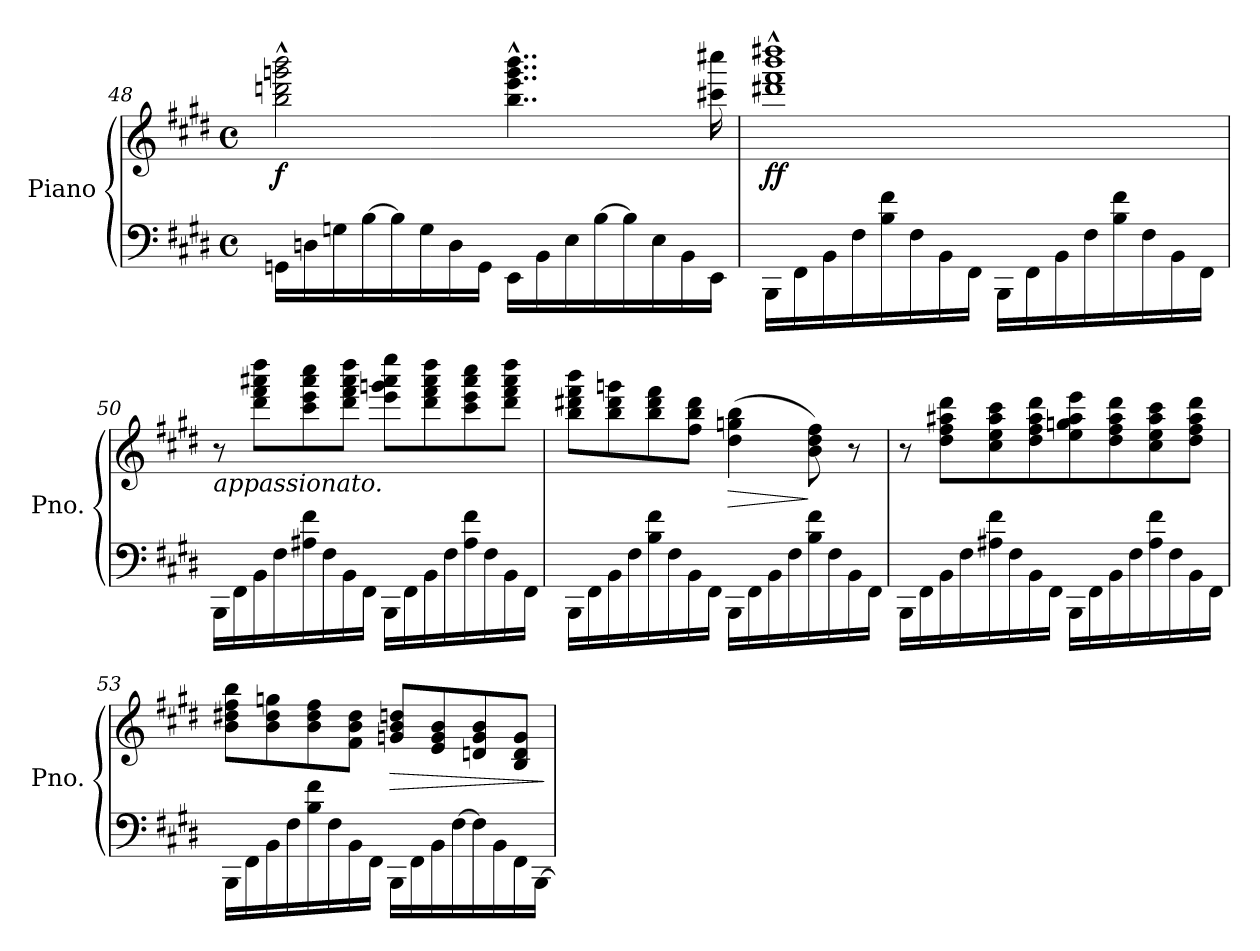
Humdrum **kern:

**kern	**kern	**dynam
*part1	*part1	*part1
*staff2	*staff1	*staff1/2
*I"Piano	*	*
*I'Pno.	*	*
!!LO:LB:g=z
*clefF4	*clefG2	*
*k[f#c#g#d#]	*k[f#c#g#d#]	*
*M4/4	*M4/4	*
*met(c)	*met(c)	*
=48	=48	=48
!	!	!LO:DY:b
16GGn\LL	2bb\^^ 2dddn\^^ 2gggn\^^ 2bbb\^^	f
16Dn\	.	.
16Gn\	.	.
[16B\	.	.
16B\]	.	.
16G\	.	.
16D\	.	.
16GG\JJ	.	.
16EE\LL	4..bb\^^ 4..eee\^^ 4..ggg\^^ 4..bbb\^^	.
16BB\	.	.
16E\	.	.
[16B\	.	.
16B\]	.	.
16E\	.	.
16BB\	.	.
16EE\JJ	16ccc#X\ 16cccc#X\	.
=49	=49	=49
!	!	!LO:DY:b
16BBB\LL	1ddd#X^^ 1fff#^^ 1bbb^^ 1dddd#X^^	ff
16FF#\	.	.
16BB\	.	.
16F#\	.	.
16B\ 16f#\	.	.
16F#\	.	.
16BB\	.	.
16FF#\JJ	.	.
16BBB\LL	.	.
16FF#\	.	.
16BB\	.	.
16F#\	.	.
16B\ 16f#\	.	.
16F#\	.	.
16BB\	.	.
16FF#\JJ	.	.
!!LO:PB:g=z
=50	=50	=50
!	!LO:TX:b:i:t=appassionato.	!
16BBB\LL	8r	.
16FF#\	.	.
16BB\	8ddd#\ 8fff#\ 8aaa#X\ 8dddd#\L	.
16F#\	.	.
16A#X\ 16f#\	8ccc#\ 8eee\ 8aaa#\ 8cccc#\	.
16F#\	.	.
16BB\	8ddd#\ 8fff#\ 8aaa#\ 8dddd#\J	.
16FF#\JJ	.	.
16BBB\LL	8eee\ 8gggn\ 8aaa#\ 8eeee\L	.
16FF#\	.	.
16BB\	8ddd#\ 8fff#\ 8aaa#\ 8dddd#\	.
16F#\	.	.
16A#\ 16f#\	8ccc#\ 8eee\ 8aaa#\ 8cccc#\	.
16F#\	.	.
16BB\	8ddd#\ 8fff#\ 8aaa#\ 8dddd#\J	.
16FF#\JJ	.	.
=51	=51	=51
16BBB\LL	8bb\ 8ddd#X\ 8fff#\ 8bbb\L	.
16FF#\	.	.
16BB\	8bb\ 8ddd#\ 8gggn\	.
16F#\	.	.
16B\ 16f#\	8bb\ 8ddd#\ 8fff#\	.
16F#\	.	.
16BB\	8ff#\ 8bb\ 8ddd#\J	.
16FF#\JJ	.	.
!	!	!LO:HP:b
16BBB\LL	(>4dd#\ 4ggn\ 4bb\	>
16FF#\	.	.
16BB\	.	.
16F#\	.	.
16B\ 16f#\	8b\ 8dd#\ 8ff#\)	]
16F#\	.	.
16BB\	8r	.
16FF#\JJ	.	.
!!LO:LB:g=z
=52	=52	=52
16BBB\LL	8r	.
16FF#\	.	.
16BB\	8dd#\ 8ff#\ 8aa#X\ 8ddd#\L	.
16F#\	.	.
16A#X\ 16f#\	8cc#\ 8ee\ 8aa#\ 8ccc#\	.
16F#\	.	.
16BB\	8dd#\ 8ff#\ 8aa#\ 8ddd#\	.
16FF#\JJ	.	.
16BBB\LL	8ee\ 8ggn\ 8aa#\ 8eee\	.
16FF#\	.	.
16BB\	8dd#\ 8ff#\ 8aa#\ 8ddd#\	.
16F#\	.	.
16A#\ 16f#\	8cc#\ 8ee\ 8aa#\ 8ccc#\	.
16F#\	.	.
16BB\	8dd#\ 8ff#\ 8aa#\ 8ddd#\J	.
16FF#\JJ	.	.
=53	=53	=53
16BBB\LL	8b\ 8dd#X\ 8ff#\ 8bb\L	.
16FF#\	.	.
16BB\	8b\ 8dd#\ 8ggn\	.
16F#\	.	.
16B\ 16f#\	8b\ 8dd#\ 8ff#\	.
16F#\	.	.
16BB\	8f#\ 8b\ 8dd#\J	.
16FF#\JJ	.	.
!	!	!LO:HP:b
16BBB\LL	8gn/ 8b/ 8ddn/L	>
16FF#\	.	.
16BB\	8e/ 8g/ 8b/	.
[16F#\	.	.
16F#\]	8dn/ 8g/ 8b/	.
16BB\	.	.
16FF#\	8B/ 8d/ 8g/J	.
[16BBB\JJ	.	.
.	.	]
=	=	=
*-	*-	*-
